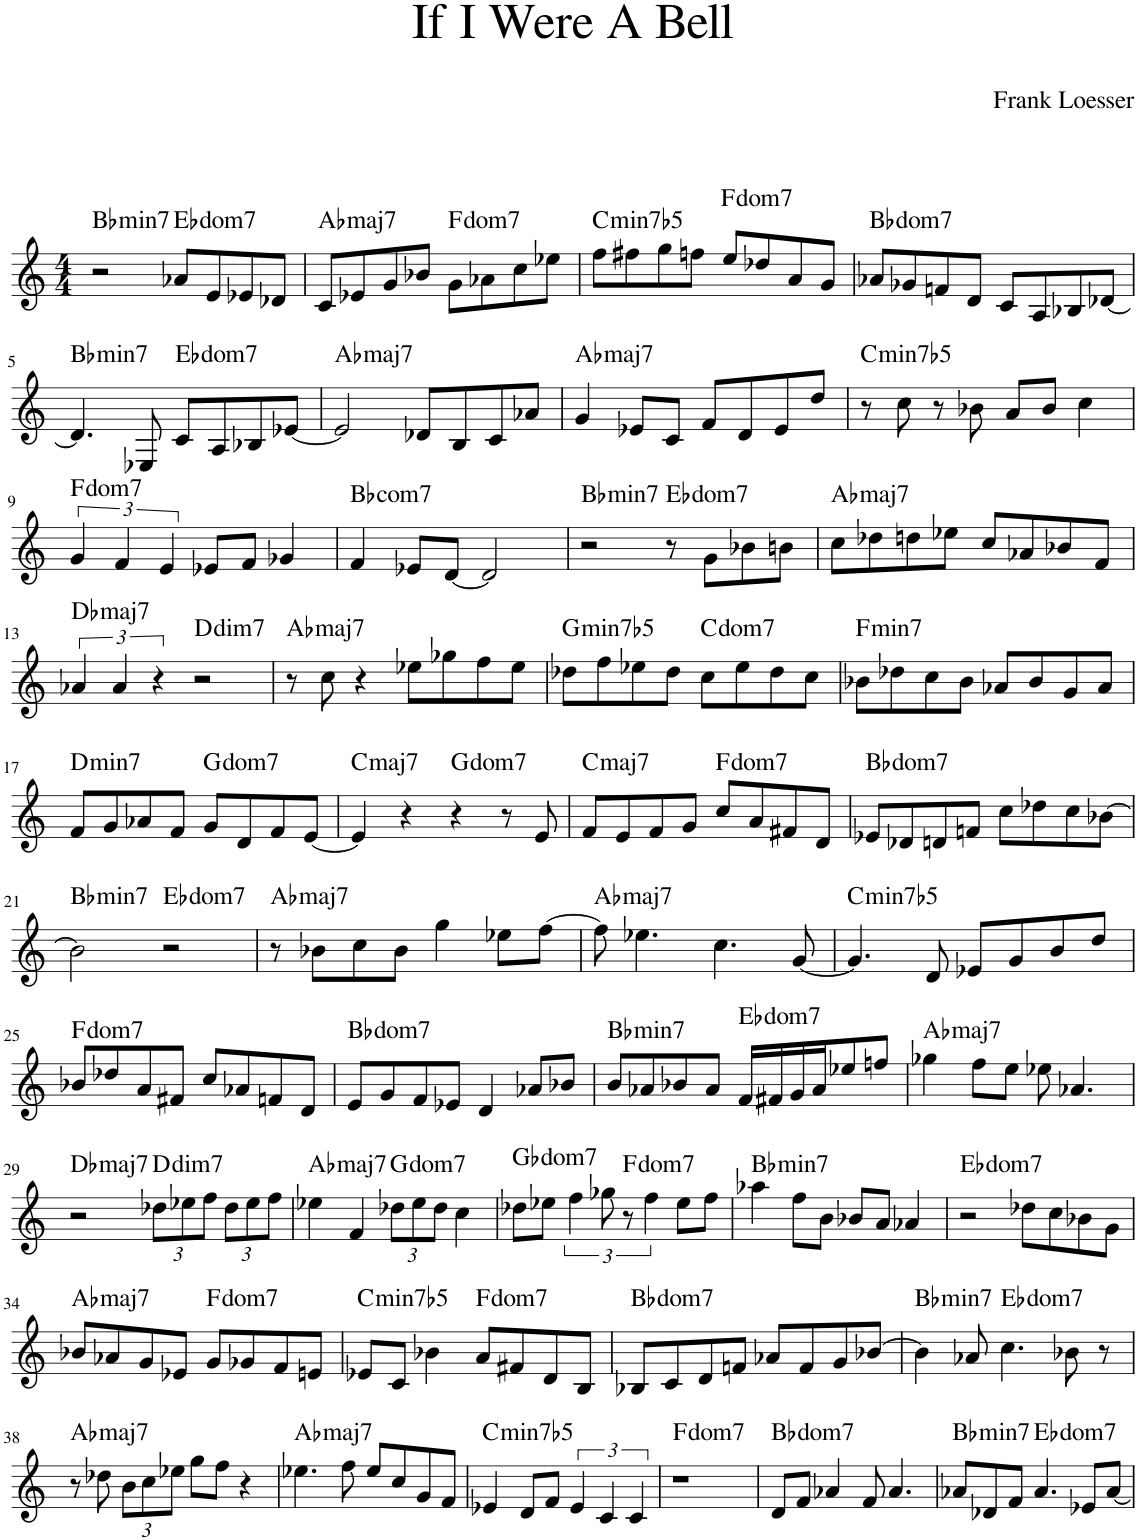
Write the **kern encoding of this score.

**kern	**harte
*part1	*part1
*staff1	*
*I"Piano	*
*I'Pno.	*
*clefG2	*
*k[]	*
*M4/4	*
=1	=1
!	!LO:H:kt=min7
2r	Bb:min7
!	!LO:H:kt=dom
8a-X/L	.
8e/	.
8e-X/	.
8d-X/J	.
=2	=2
!	!LO:H:kt=maj7
8c/L	Ab:maj7
8e-X/	.
8g/	.
8b-X/J	.
!	!LO:H:kt=dom
8g\L	.
8a-X\	.
8cc\	.
8ee-X\J	.
=3	=3
!	!LO:H:kt=min7b5
8ff\L	C:hdim7
8ff#X\	.
8gg\	.
8ffn\J	.
!	!LO:H:kt=dom
8ee/L	.
8dd-X/	.
8a/	.
8g/J	.
=4	=4
!	!LO:H:kt=dom
8a-X/L	.
8g-X/	.
8fn/	.
8d/J	.
8c/L	.
8A/	.
8B-X/	.
[8d-X/J	.
!!LO:LB:g=z
=5	=5
!	!LO:H:kt=min7
4.d-/]	Bb:min7
8E-X/	.
!	!LO:H:kt=dom
8c/L	.
8A/	.
8B-X/	.
[8e-X/J	.
=6	=6
!	!LO:H:kt=maj7
2e-/]	Ab:maj7
8d-X/L	.
8B/	.
8c/	.
8a-X/J	.
=7	=7
!	!LO:H:kt=maj7
4g/	Ab:maj7
8e-X/L	.
8c/J	.
8f/L	.
8d/	.
8e-/	.
8dd/J	.
=8	=8
!	!LO:H:kt=min7b5
8r	C:hdim7
8cc\	.
8r	.
8b-X\	.
8a/L	.
8b-/J	.
4cc\	.
!!LO:LB:g=z
=9	=9
!	!LO:H:kt=dom
6g/	.
6f/	.
6e/	.
8e-X/L	.
8f/J	.
4g-X/	.
=10	=10
!	!LO:H:kt=com
4f/	.
8e-X/L	.
[8d/J	.
2d/]	.
=11	=11
!	!LO:H:kt=min7
2r	Bb:min7
!	!LO:H:kt=dom
8r	.
8g\L	.
8b-X\	.
8bn\J	.
=12	=12
!	!LO:H:kt=maj7
8cc\L	Ab:maj7
8dd-X\	.
8ddn\	.
8ee-X\J	.
8cc/L	.
8a-X/	.
8b-X/	.
8f/J	.
!!LO:LB:g=z
=13	=13
!	!LO:H:kt=maj7
6a-X/	Db:maj7
6a-/	.
6r	.
!	!LO:H:kt=dim7
2r	D:dim7
=14	=14
!	!LO:H:kt=maj7
8r	Ab:maj7
8cc\	.
4r	.
8ee-X\L	.
8gg-X\	.
8ff\	.
8ee-\J	.
=15	=15
!	!LO:H:kt=min7b5
8dd-X\L	G:hdim7
8ff\	.
8ee-X\	.
8dd-\J	.
!	!LO:H:kt=dom
8cc\L	.
8ee-\	.
8dd-\	.
8cc\J	.
=16	=16
!	!LO:H:kt=min7
8b-X\L	F:min7
8dd-X\	.
8cc\	.
8b-\J	.
8a-X/L	.
8b-/	.
8g/	.
8a-/J	.
!!LO:LB:g=z
=17	=17
!	!LO:H:kt=min7
8f/L	D:min7
8g/	.
8a-X/	.
8f/J	.
!	!LO:H:kt=dom
8g/L	.
8d/	.
8f/	.
[8e/J	.
=18	=18
!	!LO:H:kt=maj7
4e/]	C:maj7
4r	.
!	!LO:H:kt=dom
4r	.
8r	.
8e/	.
=19	=19
!	!LO:H:kt=maj7
8f/L	C:maj7
8e/	.
8f/	.
8g/J	.
!	!LO:H:kt=dom
8cc/L	.
8a/	.
8f#X/	.
8d/J	.
=20	=20
!	!LO:H:kt=dom
8e-X/L	.
8d-X/	.
8dn/	.
8fn/J	.
8cc\L	.
8dd-X\	.
8cc\	.
[8b-X\J	.
!!LO:LB:g=z
=21	=21
!	!LO:H:kt=min7
2b-\]	Bb:min7
!	!LO:H:kt=dom
2r	.
=22	=22
!	!LO:H:kt=maj7
8r	Ab:maj7
8b-X\L	.
8cc\	.
8b-\J	.
4gg\	.
8ee-X\L	.
[8ff\J	.
=23	=23
!	!LO:H:kt=maj7
8ff\]	Ab:maj7
4.ee-X\	.
4.cc\	.
[8g/	.
=24	=24
!	!LO:H:kt=min7b5
4.g/]	C:hdim7
8d/	.
8e-X/L	.
8g/	.
8b/	.
8dd/J	.
!!LO:LB:g=z
=25	=25
!	!LO:H:kt=dom
8b-X/L	.
8dd-X/	.
8a/	.
8f#X/J	.
8cc/L	.
8a-X/	.
8fn/	.
8d/J	.
=26	=26
!	!LO:H:kt=dom
8e/L	.
8g/	.
8f/	.
8e-X/J	.
4d/	.
8a-X/L	.
8b-X/J	.
=27	=27
!	!LO:H:kt=min7
8b/L	Bb:min7
8a-X/	.
8b-X/	.
8a-/J	.
!	!LO:H:kt=dom
16f/LL	.
16f#X/	.
16g/	.
16a-/J	.
8ee-X/	.
8ffn/J	.
=28	=28
!	!LO:H:kt=maj7
4gg-X\	Ab:maj7
8ff\L	.
8ee\J	.
8ee-X\	.
4.a-X/	.
!!LO:LB:g=z
=29	=29
!	!LO:H:kt=maj7
2r	Db:maj7
*Xbrackettup	*
!	!LO:H:kt=dim7
12dd-X\L	D:dim7
12ee-X\	.
12ff\J	.
12dd-\L	.
12ee-\	.
12ff\J	.
=30	=30
!	!LO:H:kt=maj7
4ee-X\	Ab:maj7
4f/	.
!	!LO:H:kt=dom
12dd-X\L	.
12ee-\	.
12dd-\J	.
4cc\	.
=31	=31
!	!LO:H:kt=dom
8dd-X\L	.
8ee-X\J	.
*brackettup	*
6ff\	.
12gg-X\	.
!	!LO:H:kt=dom
12r	.
6ff\	.
8ee-\L	.
8ff\J	.
=32	=32
!	!LO:H:kt=min7
4aa-X\	Bb:min7
8ff\L	.
8b\J	.
8b-X/L	.
8a/J	.
4a-X/	.
=33	=33
!	!LO:H:kt=dom
2r	.
8dd-X\L	.
8cc\	.
8b-X\	.
8g\J	.
!!LO:LB:g=z
=34	=34
!	!LO:H:kt=maj7
8b-X/L	Ab:maj7
8a-X/	.
8g/	.
8e-X/J	.
!	!LO:H:kt=dom
8g/L	.
8g-X/	.
8f/	.
8en/J	.
=35	=35
!	!LO:H:kt=min7b5
8e-X/L	C:hdim7
8c/J	.
4b-X\	.
!	!LO:H:kt=dom
8a/L	.
8f#X/	.
8d/	.
8B/J	.
=36	=36
!	!LO:H:kt=dom
8B-X/L	.
8c/	.
8d/	.
8fn/J	.
8a-X/L	.
8f/	.
8g/	.
[8b-X/J	.
=37	=37
!	!LO:H:kt=min7
4b-\]	Bb:min7
8a-X/	.
!	!LO:H:kt=dom
4.cc\	.
8b-X\	.
8r	.
!!LO:LB:g=z
=38	=38
!	!LO:H:kt=maj7
8r	Ab:maj7
8dd-X\	.
*Xbrackettup	*
12b\L	.
12cc\	.
12ee-X\J	.
8gg\L	.
8ff\J	.
4r	.
=39	=39
!	!LO:H:kt=maj7
4.ee-X\	Ab:maj7
8ff\	.
8ee-/L	.
8cc/	.
8g/	.
8f/J	.
=40	=40
!	!LO:H:kt=min7b5
4e-X/	C:hdim7
8d/L	.
8f/J	.
*brackettup	*
6e-/	.
6c/	.
6c/	.
=41	=41
!	!LO:H:kt=dom
1r	.
=42	=42
!	!LO:H:kt=dom
8d/L	.
8f/J	.
4a-X/	.
8f/	.
4.a-/	.
=43	=43
!	!LO:H:kt=min7
8a-X/L	Bb:min7
8d-X/	.
8f/J	.
!	!LO:H:kt=dom
4.a-/	.
8e-X/L	.
[8a-/J	.
=	=
*-	*-
